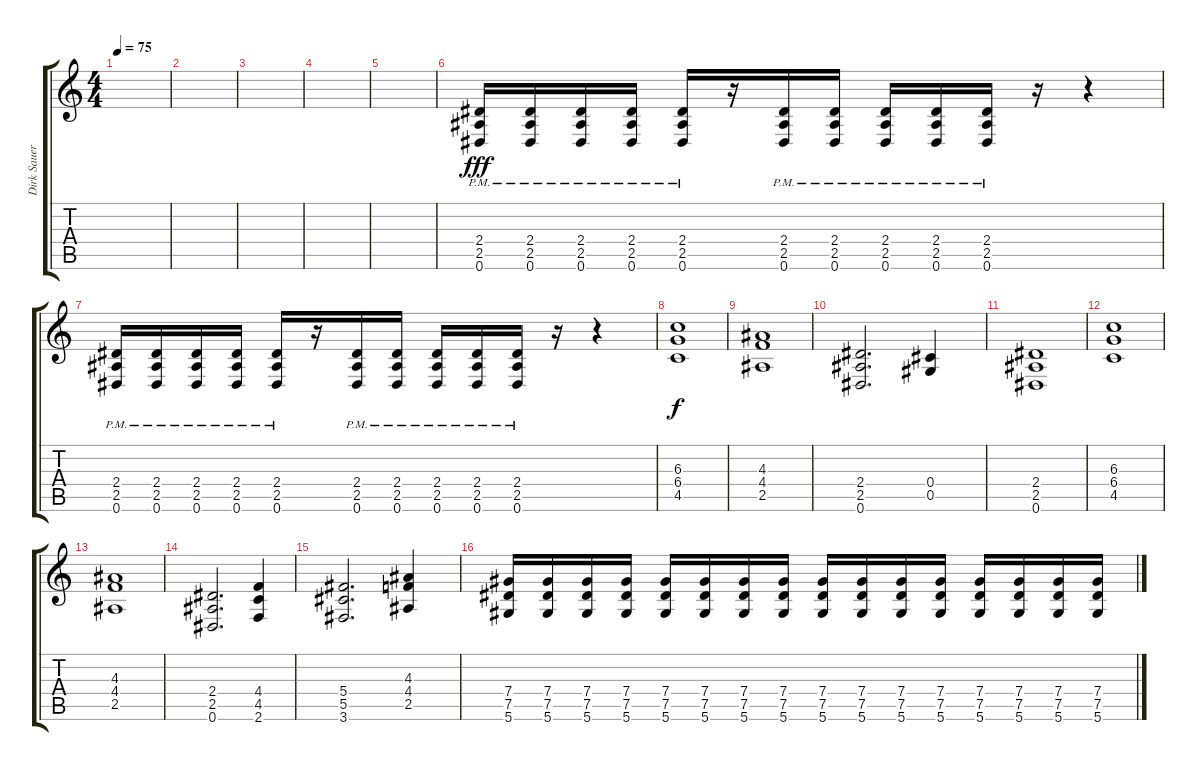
\track ("Dirk Sauer" "Dirk Sauer") {instrument distortionguitar}
\staff {score tabs}
\tuning (Eb4 Bb3 Gb3 Db3 Ab2 Eb2) {hide}
\ts (4 4)
\tempo 75
\clef g2
\ks c
|
|
|
|
|
(2.4{pm} 2.5{pm} 0.6{pm}).16{dy fff} (2.4{pm} 2.5{pm} 0.6{pm}).16 (2.4{pm} 2.5{pm} 0.6{pm}).16 (2.4{pm} 2.5{pm} 0.6{pm}).16 (2.4{pm} 2.5{pm} 0.6{pm}).16 r.16 (2.4{pm} 2.5{pm} 0.6{pm}).16 (2.4{pm} 2.5{pm} 0.6{pm}).16 (2.4{pm} 2.5{pm} 0.6{pm}).16 (2.4{pm} 2.5{pm} 0.6{pm}).16 (2.4{pm} 2.5{pm} 0.6{pm}).16 r.16 r.4 |
(2.4{pm} 2.5{pm} 0.6{pm}).16 (2.4{pm} 2.5{pm} 0.6{pm}).16 (2.4{pm} 2.5{pm} 0.6{pm}).16 (2.4{pm} 2.5{pm} 0.6{pm}).16 (2.4{pm} 2.5{pm} 0.6{pm}).16 r.16 (2.4{pm} 2.5{pm} 0.6{pm}).16 (2.4{pm} 2.5{pm} 0.6{pm}).16 (2.4{pm} 2.5{pm} 0.6{pm}).16 (2.4{pm} 2.5{pm} 0.6{pm}).16 (2.4{pm} 2.5{pm} 0.6{pm}).16 r.16 r.4 |
(6.3 6.4 4.5).1{dy f} |
(4.3 4.4 2.5).1 |
(2.4 2.5 0.6).2{d} (0.4 0.5).4 |
(2.4 2.5 0.6).1 |
(6.3 6.4 4.5).1 |
(4.3 4.4 2.5).1 |
(2.4 2.5 0.6).2{d} (4.4 4.5 2.6).4 |
(5.4 5.5 3.6).2{d} (4.3 4.4 2.5).4 |
(7.4 7.5 5.6).16 (7.4 7.5 5.6).16 (7.4 7.5 5.6).16 (7.4 7.5 5.6).16 (7.4 7.5 5.6).16 (7.4 7.5 5.6).16 (7.4 7.5 5.6).16 (7.4 7.5 5.6).16 (7.4 7.5 5.6).16 (7.4 7.5 5.6).16 (7.4 7.5 5.6).16 (7.4 7.5 5.6).16 (7.4 7.5 5.6).16 (7.4 7.5 5.6).16 (7.4 7.5 5.6).16 (7.4 7.5 5.6).16
